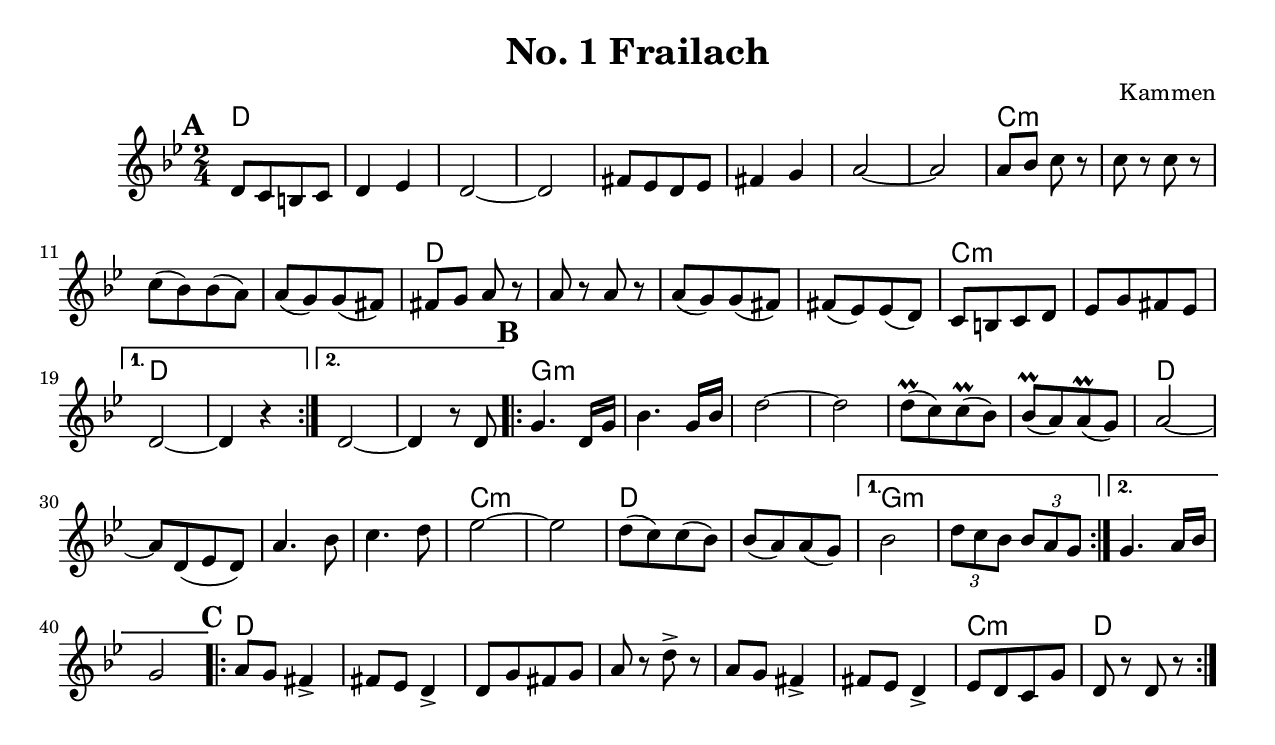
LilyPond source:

\version "2.18.0"
\include "english.ly"
\paper{
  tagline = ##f
  print-all-headers = ##t
  #(set-paper-size "letter")
}
date = #(strftime "%d-%m-%Y" (localtime (current-time)))

%\markup{ \italic{ " Updated " \date  }  }

%\markup{ Got something to say? }

%#################################### Melody ########################
melody = \relative c'{
  \clef treble
  \key g \minor
  \time 2/4
  \set Score.markFormatter = #format-mark-box-alphabet

  %\partial 16*3 a16 d f   %lead in notes

  \repeat volta 2{
  \mark \default
    d8 [c b c]
    d4 ef
    d2~
    d2

    fs8 [ef d ef]
    fs4  g
    a2~
    a2

    a8 bf c r
    c8 r c r
    c8 [(bf) bf (a)] |
    a8[(g)g(fs)]

    fs8 g a r|
    a8 r a r
    a8[(g)g(fs)]
    fs[(ef) ef (d)]

    c8 [b c d]
    ef8 [g fs ef]
  }
  \alternative { {d2~d4 r }{d2~d4 r8 d } }

  \repeat volta 2{
  \mark \default
    g4.  d16 g
    bf4. g16 bf
    d2~
    d2

    d8 \prall [(c) c \prall (bf])
    bf8 \prall [(a)a\prall (g)]
    a2~
    a8 [d, (ef d)] %add a grace

    a'4. bf8
    c4. d8
    ef2~
    ef2

    d8[(c)c(bf)]
    bf[(a)a(g)]


  }
  \alternative {
    {
      bf2
      \tuplet 3/2{d8 c bf}
      \tuplet 3/2 {bf a g}

    }
    {
      g4. a16 bf
      g2
    }
  }

  \repeat volta 2{
  \mark \default
    a8  g fs4 ->
    fs8 ef d4 ->
    d8 [g fs g]
    a8 r d->r

    a8 g fs4 ->
    fs8 ef d4 ->
    ef8 [d c g'-]
    d8 r d r|

  }

}
%################################# Lyrics #####################
%\addlyrics{  }
%################################# Chords #######################
harmonies = \chordmode {
  d2*8
  %r2*15
  %maybe
  %r2*7
  c2*4:m
  %r2*3
  d2*4
  %r2*3
  %end maybe
  c2*2:m
  %r2
  d2*4
  %r2*3
  %b
  g2*6:m
  %r2*5
  d2*4
  %r2*3
  c2*2:m
  %r2
  d2*2
  %r2
  g2*4:m
  %r2*3
  %c
  d2*6
  %r2*5
  c2:m
  d2
}

\score {
  <<
    \new ChordNames {
      \set chordChanges = ##t
      \harmonies
    }
    \new Staff
    \melody
  >>
  \header{
    title= "No. 1 Frailach"
    subtitle=""
    composer= ""
    instrument =""
    arranger= "Kammen"
  }
  \layout{indent = 1.0\cm}
  \midi {
    \tempo 4 = 120

    % \midi { }
  }
}
%{
% more verses:
\markup{}
\markup {
  \fill-line {
    \hspace #0.1 % distance from left margin
    \column {
      \line { "1."
	\column {
	  ""
	}
      }
      \hspace #0.2 % vertical distance between verses
      \line { "2."
	\column {
	 ""
	}
      }
    }
    \hspace #0.1  % horiz. distance between columns
    \column {
      \line { "3."
	\column {
	  ""
	}
      }
      \hspace #0.2 % distance between verses
      \line { "4."
	\column {
	 ""
	}
      }
    }
    \hspace #0.1 % distance to right margin
  }
}

%}
